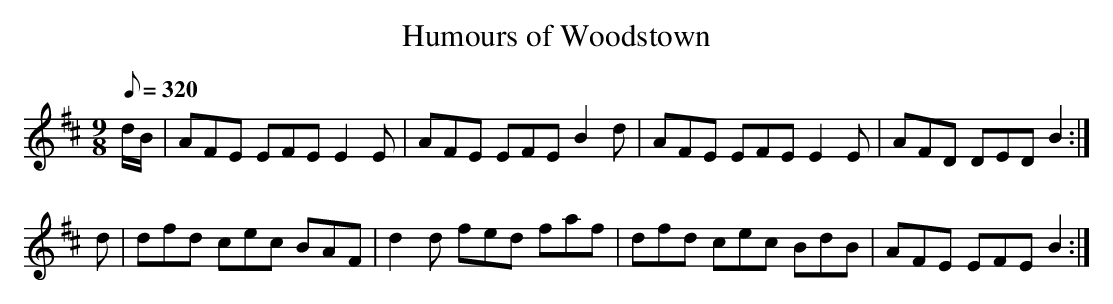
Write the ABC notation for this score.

X:1
T: Humours of Woodstown
M: 9/8
L: 1/8
Q: 320
K: D
d/B/| AFE EFE E2E| AFE EFE B2d| AFE EFE E2E| AFD DED B2 :|
d| dfd cec BAF| d2d fed faf| dfd cec BdB| AFE EFE B2 :|
